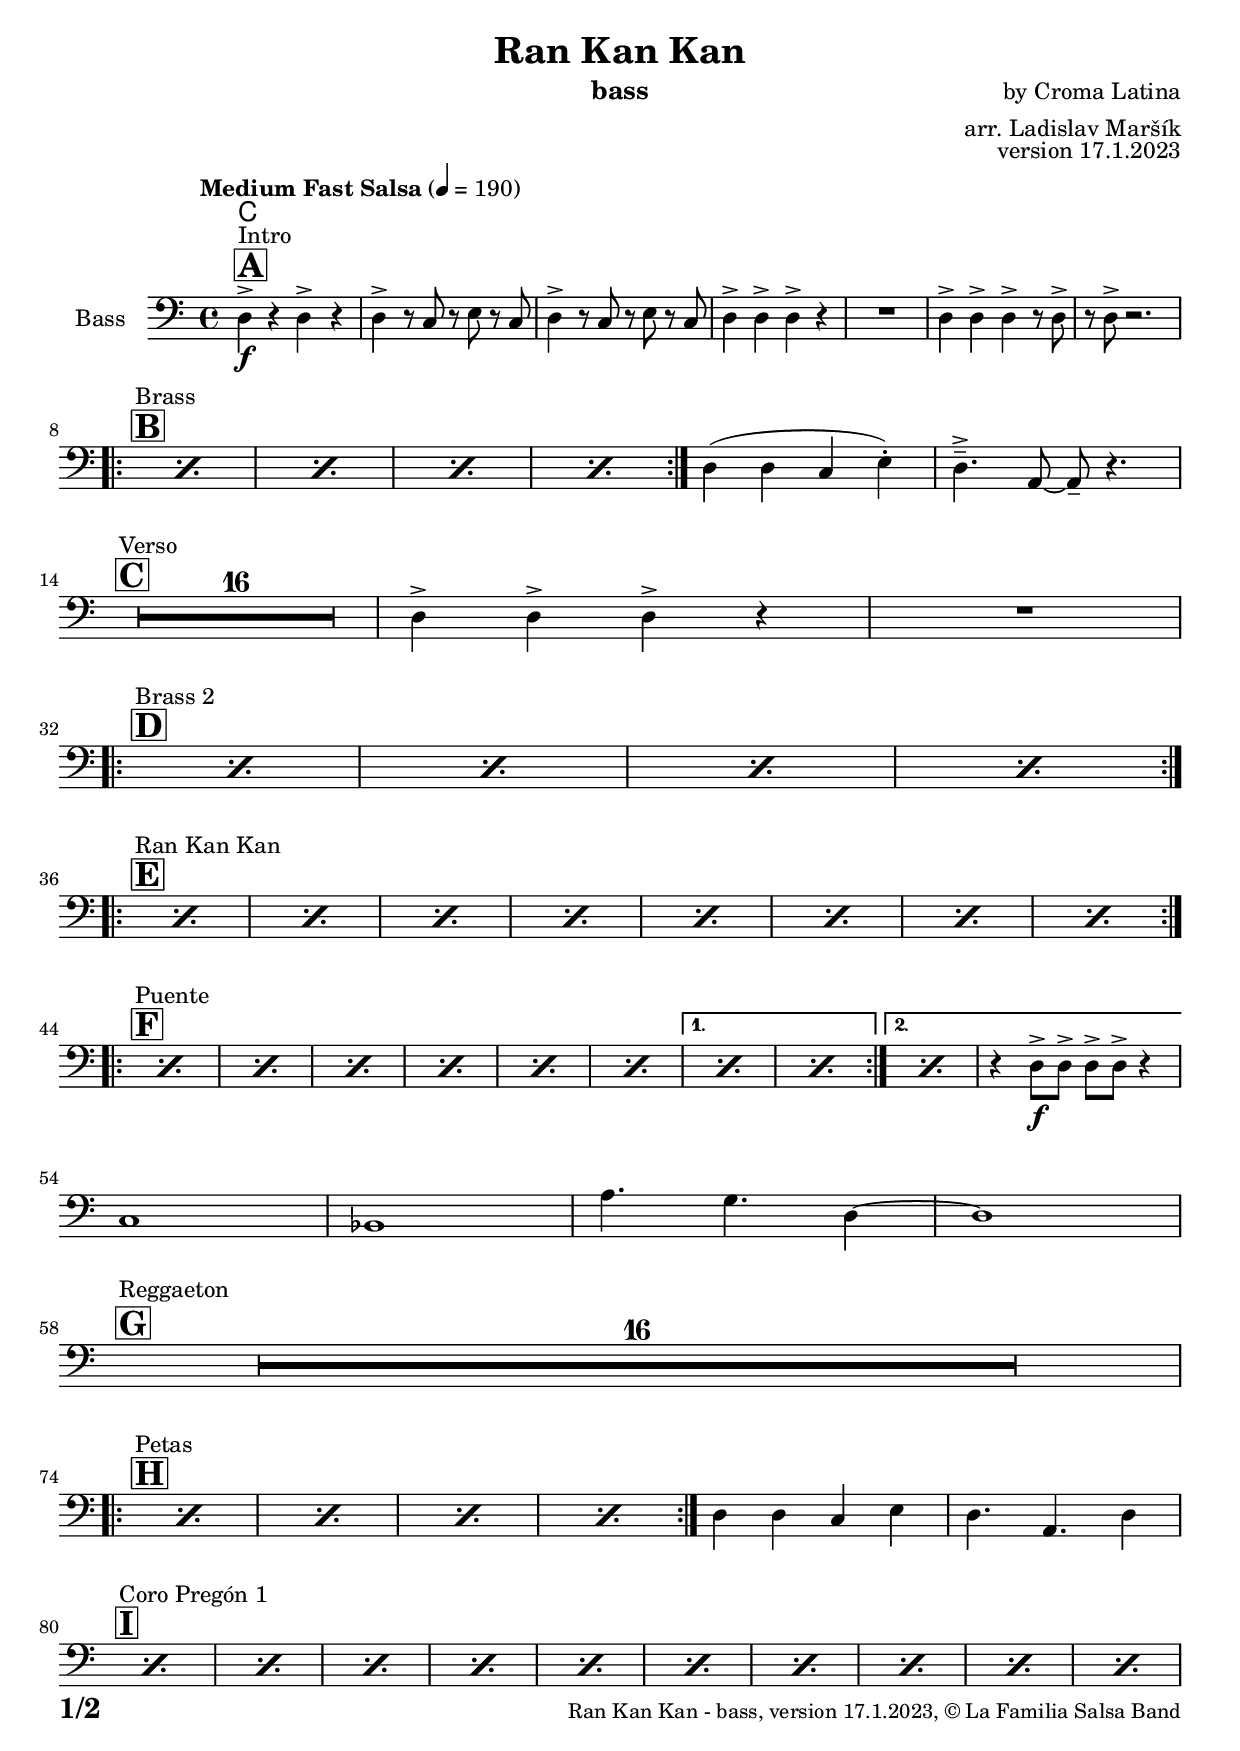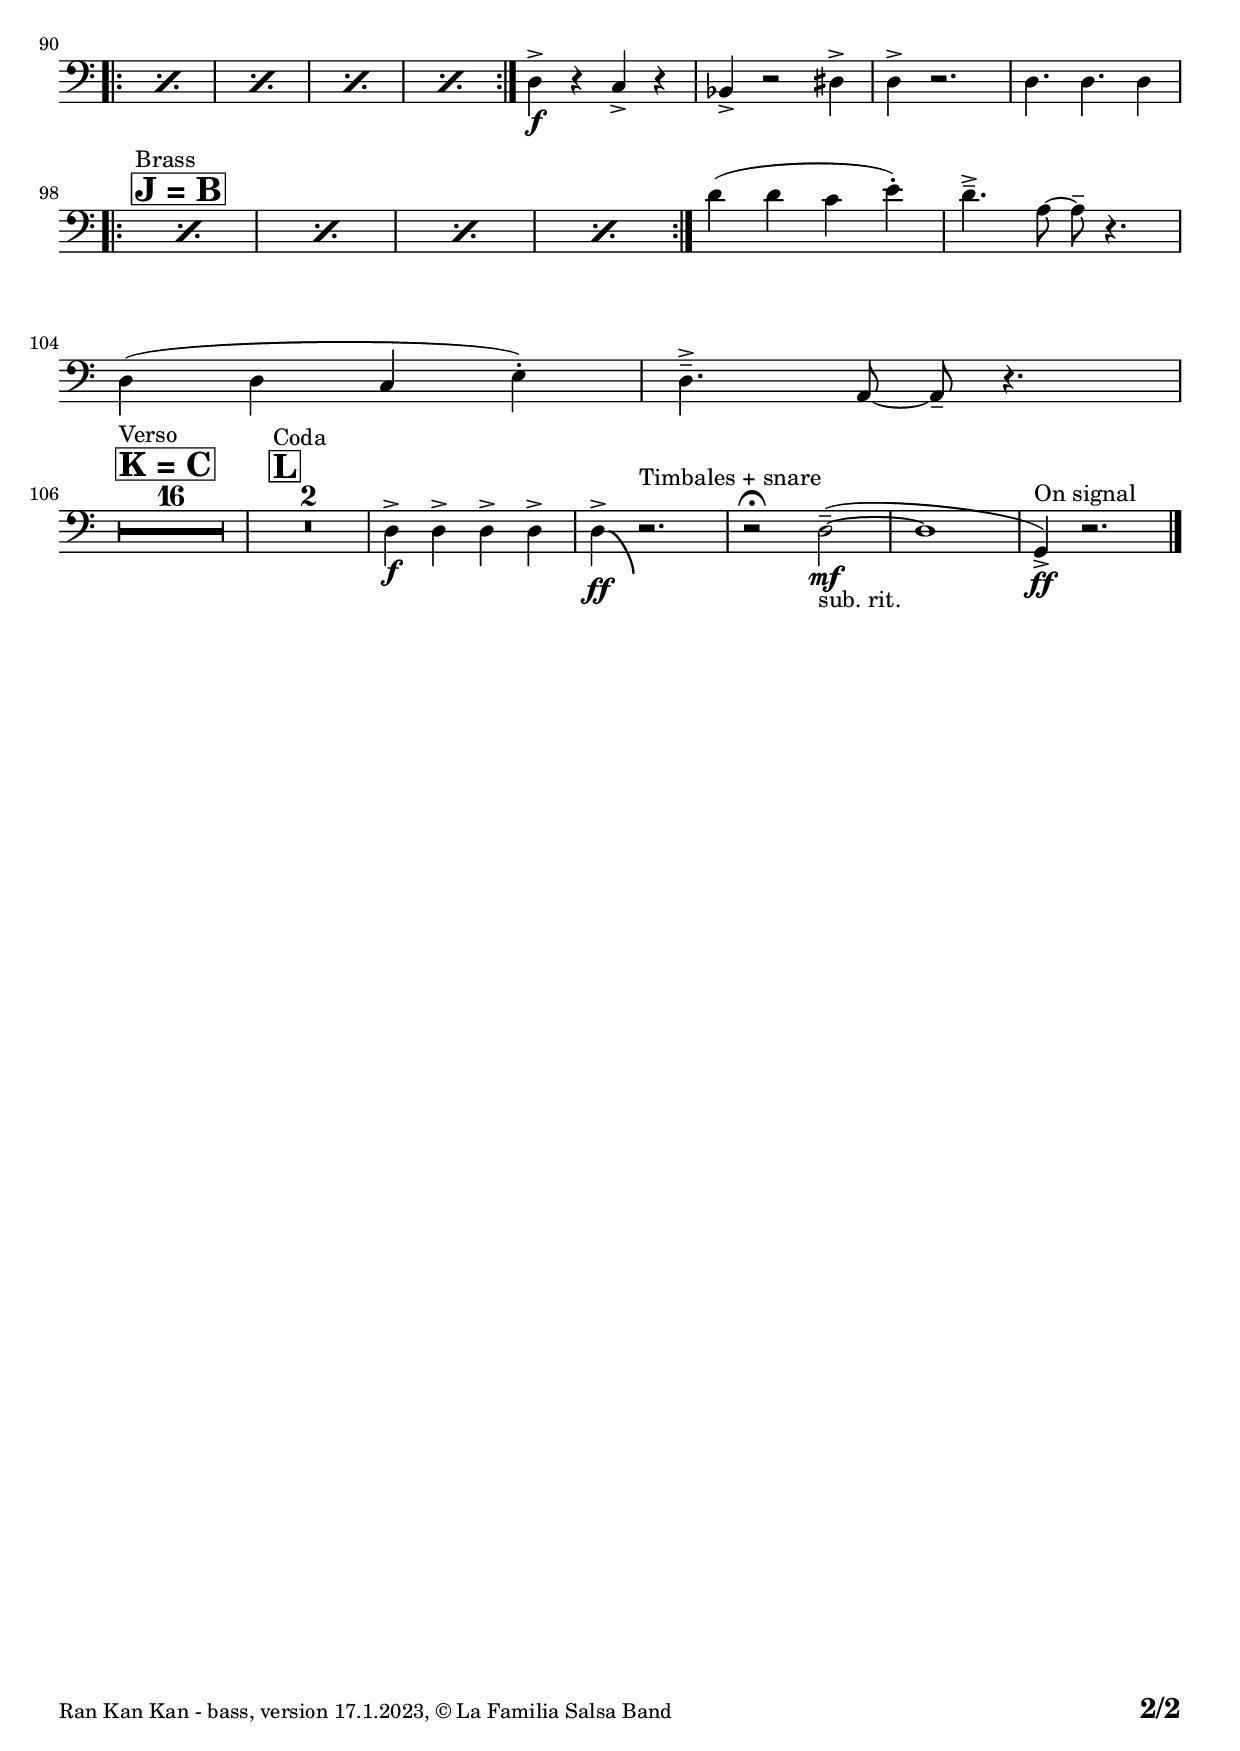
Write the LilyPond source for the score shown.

\version "2.24.0"

% Sheet revision 2022_09

\header {
  title = "Ran Kan Kan"
  instrument = "bass"
  composer = "by Croma Latina"
  arranger = "arr. Ladislav Maršík"
  opus = "version 17.1.2023"
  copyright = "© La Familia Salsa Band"
}

inst =
#(define-music-function
  (string)
  (string?)
  #{ <>^\markup \abs-fontsize #16 \bold \box #string #})

makePercent = #(define-music-function (note) (ly:music?)
                 (make-music 'PercentEvent 'length (ly:music-length note)))

#(define (test-stencil grob text)
   (let* ((orig (ly:grob-original grob))
          (siblings (ly:spanner-broken-into orig)) ; have we been split?
          (refp (ly:grob-system grob))
          (left-bound (ly:spanner-bound grob LEFT))
          (right-bound (ly:spanner-bound grob RIGHT))
          (elts-L (ly:grob-array->list (ly:grob-object left-bound 'elements)))
          (elts-R (ly:grob-array->list (ly:grob-object right-bound 'elements)))
          (break-alignment-L
           (filter
            (lambda (elt) (grob::has-interface elt 'break-alignment-interface))
            elts-L))
          (break-alignment-R
           (filter
            (lambda (elt) (grob::has-interface elt 'break-alignment-interface))
            elts-R))
          (break-alignment-L-ext (ly:grob-extent (car break-alignment-L) refp X))
          (break-alignment-R-ext (ly:grob-extent (car break-alignment-R) refp X))
          (num
           (markup text))
          (num
           (if (or (null? siblings)
                   (eq? grob (car siblings)))
               num
               (make-parenthesize-markup num)))
          (num (grob-interpret-markup grob num))
          (num-stil-ext-X (ly:stencil-extent num X))
          (num-stil-ext-Y (ly:stencil-extent num Y))
          (num (ly:stencil-aligned-to num X CENTER))
          (num
           (ly:stencil-translate-axis
            num
            (+ (interval-length break-alignment-L-ext)
               (* 0.5
                  (- (car break-alignment-R-ext)
                     (cdr break-alignment-L-ext))))
            X))
          (bracket-L
           (markup
            #:path
            0.1 ; line-thickness
            `((moveto 0.5 ,(* 0.5 (interval-length num-stil-ext-Y)))
              (lineto ,(* 0.5
                          (- (car break-alignment-R-ext)
                             (cdr break-alignment-L-ext)
                             (interval-length num-stil-ext-X)))
                      ,(* 0.5 (interval-length num-stil-ext-Y)))
              (closepath)
              (rlineto 0.0
                       ,(if (or (null? siblings) (eq? grob (car siblings)))
                            -1.0 0.0)))))
          (bracket-R
           (markup
            #:path
            0.1
            `((moveto ,(* 0.5
                          (- (car break-alignment-R-ext)
                             (cdr break-alignment-L-ext)
                             (interval-length num-stil-ext-X)))
                      ,(* 0.5 (interval-length num-stil-ext-Y)))
              (lineto 0.5
                      ,(* 0.5 (interval-length num-stil-ext-Y)))
              (closepath)
              (rlineto 0.0
                       ,(if (or (null? siblings) (eq? grob (last siblings)))
                            -1.0 0.0)))))
          (bracket-L (grob-interpret-markup grob bracket-L))
          (bracket-R (grob-interpret-markup grob bracket-R))
          (num (ly:stencil-combine-at-edge num X LEFT bracket-L 0.4))
          (num (ly:stencil-combine-at-edge num X RIGHT bracket-R 0.4)))
     num))

#(define-public (Measure_attached_spanner_engraver context)
   (let ((span '())
         (finished '())
         (event-start '())
         (event-stop '()))
     (make-engraver
      (listeners ((measure-counter-event engraver event)
                  (if (= START (ly:event-property event 'span-direction))
                      (set! event-start event)
                      (set! event-stop event))))
      ((process-music trans)
       (if (ly:stream-event? event-stop)
           (if (null? span)
               (ly:warning "You're trying to end a measure-attached spanner but you haven't started one.")
               (begin (set! finished span)
                 (ly:engraver-announce-end-grob trans finished event-start)
                 (set! span '())
                 (set! event-stop '()))))
       (if (ly:stream-event? event-start)
           (begin (set! span (ly:engraver-make-grob trans 'MeasureCounter event-start))
             (set! event-start '()))))
      ((stop-translation-timestep trans)
       (if (and (ly:spanner? span)
                (null? (ly:spanner-bound span LEFT))
                (moment<=? (ly:context-property context 'measurePosition) ZERO-MOMENT))
           (ly:spanner-set-bound! span LEFT
                                  (ly:context-property context 'currentCommandColumn)))
       (if (and (ly:spanner? finished)
                (moment<=? (ly:context-property context 'measurePosition) ZERO-MOMENT))
           (begin
            (if (null? (ly:spanner-bound finished RIGHT))
                (ly:spanner-set-bound! finished RIGHT
                                       (ly:context-property context 'currentCommandColumn)))
            (set! finished '())
            (set! event-start '())
            (set! event-stop '()))))
      ((finalize trans)
       (if (ly:spanner? finished)
           (begin
            (if (null? (ly:spanner-bound finished RIGHT))
                (set! (ly:spanner-bound finished RIGHT)
                      (ly:context-property context 'currentCommandColumn)))
            (set! finished '())))
       (if (ly:spanner? span)
           (begin
            (ly:warning "I think there's a dangling measure-attached spanner :-(")
            (ly:grob-suicide! span)
            (set! span '())))))))

\layout {
  \context {
    \Staff
    \consists #Measure_attached_spanner_engraver
    \override MeasureCounter.font-encoding = #'latin1
    \override MeasureCounter.font-size = 0
    \override MeasureCounter.outside-staff-padding = 2
    \override MeasureCounter.outside-staff-horizontal-padding = #0
  }
}

repeatBracket = #(define-music-function
                  (parser location N note)
                  (number? ly:music?)
                  #{
                    \override Staff.MeasureCounter.stencil =
                    #(lambda (grob) (test-stencil grob #{ #(string-append(number->string N) "x") #} ))
                    \startMeasureCount
                    \repeat volta #N { $note }
                    \stopMeasureCount
                  #}
                  )

Bass = \new Voice \relative c {
  \set Staff.instrumentName = \markup {
    \center-align { "Bass" }
  }
  \set Staff.midiInstrument = "acoustic bass"
  \set Staff.midiMaximumVolume = #1.5

  \clef bass
  \key c \major
  \time 4/4
  \tempo "Medium Fast Salsa" 4 = 190
  
  \inst "A"
  s1*0 ^\markup { "Intro" }
  d4 \f -> r d -> r |
  d -> r8 c r e r c |
  d4 -> r8 c r e r c |
  d4 -> d -> d -> r |
  R1 |
  d4 -> d -> d -> r8 d -> |
  r d -> r2. | \break
  
  \inst "B"
  s1*0 ^\markup { "Brass" }
  \repeat volta 2 {
     \repeat percent 4 { \makePercent s1 }
  }
  d4 ( d c e -. ) |
  d4. \tenuto -> a8 ~ a \tenuto r4. | \break

  \inst "C"
  s1*0 ^\markup { "Verso" }
  \set Score.skipBars = ##t R1*16 |

  d4 -> d -> d -> r |
  R1 | \break 
  
  \inst "D"
  s1*0 ^\markup { "Brass 2" }
  \repeat volta 2 {
      \repeat percent 4 { \makePercent s1 }
  }
  \break

  \inst "E"
  s1*0 ^\markup { "Ran Kan Kan" }
  \repeat volta 2 {
      \repeat percent 8 { \makePercent s1 }
  }
    \break
  
  \inst "F"
  s1*0 ^\markup { "Puente" }
  \repeat volta 2 {
        \repeat percent 6 { \makePercent s1 }
  }
  
  \alternative {
    { 
      \repeat percent2  { \makePercent s1 }
    }
    {
      \makePercent s1
      r4 d8 \f -> d -> d -> d -> r4 |
    } 
  } \break
  
  c1 |
  bes 1 |
  a'4. g4. d4 ~ |
  d1 |
\break
  
  \inst "G"
  s1*0 ^\markup { "Reggaeton" }
  \set Score.skipBars = ##t R1*16 |  \break
  
    \inst "H"
  s1*0 ^\markup { "Petas" }
  \repeat volta 2 {
      \repeat percent 4 { \makePercent s1 }
  }
  d4 d c e |
  d4. a4. d4 | 
  | \break
  
  \inst "I"
  s1*0 ^\markup { "Coro Pregón 1 " }
      \repeat percent2  { \makePercent s1 }
      
        \repeat percent 8 { \makePercent s1 }

   \break
  
  \repeat volta 2 {
      \repeat percent 4 { \makePercent s1 }
  }
  d4 \f -> r c -> r |
  bes -> r2 dis4 -> |
  d4 -> r2. |
  d4. d4. d4 | \break
  
  \inst "J = B"
  s1*0 ^\markup { "Brass" }
  \repeat volta 2 {
     \repeat percent 4 { \makePercent s1 }
  }
  d'4 ( d c e -. ) |
  d4. \tenuto -> a8 ~ a \tenuto r4. | \break

  d,4 ( d c e -. ) |
  d4. \tenuto -> a8 ~ a \tenuto r4. | \break

  \inst "K = C"
  s1*0 ^\markup { "Verso" }
  \set Score.skipBars = ##t R1*16 |
  
  \inst "L"
  s1*0 ^\markup { "Coda" }
  \set Score.skipBars = ##t R1*2
  d4 \f -> d -> d -> d -> |
  d4 \bendAfter #-8 -> \ff r2. ^\markup { "Timbales + snare" } |
  r2  \fermata d2 \tenuto \mf  ( ~ _\markup { "sub. rit." } |
  d1 | 
  g,4 ) ^\markup { "On signal" } \ff -> r2. |
  
  \label #'lastPage
  \bar "|."  
}

Chords = \chords {
  c 
}

\score {
  <<
    \Chords
    \compressMMRests \new Staff \with {
      \consists "Volta_engraver"
    }
    {
      \Bass
    }
  >>
  \layout {
    \context {
      \Score
      \remove "Volta_engraver"
    }
  }
}

\score {
  \unfoldRepeats {
    \Bass
  }
  \midi { } 
} 

\paper {
  system-system-spacing =
  #'((basic-distance . 15)
     (minimum-distance . 10)
     (padding . 1)
     (stretchability . 60))
  between-system-padding = #2
  bottom-margin = 5\mm

  print-page-number = ##t
  print-first-page-number = ##t
  oddHeaderMarkup = \markup \fill-line { " " }
  evenHeaderMarkup = \markup \fill-line { " " }
  oddFooterMarkup = \markup {
    \fill-line {
      \bold \fontsize #2
      \concat { \fromproperty #'page:page-number-string "/" \page-ref #'lastPage "0" "?" }

      \fontsize #-1
      \concat { \fromproperty #'header:title " - " \fromproperty #'header:instrument ", " \fromproperty #'header:opus ", " \fromproperty #'header:copyright }
    }
  }
  evenFooterMarkup = \markup {
    \fill-line {
      \fontsize #-1
      \concat { \fromproperty #'header:title " - " \fromproperty #'header:instrument ", " \fromproperty #'header:opus ", " \fromproperty #'header:copyright }

      \bold \fontsize #2
      \concat { \fromproperty #'page:page-number-string "/" \page-ref #'lastPage "0" "?" }
    }
  }
}